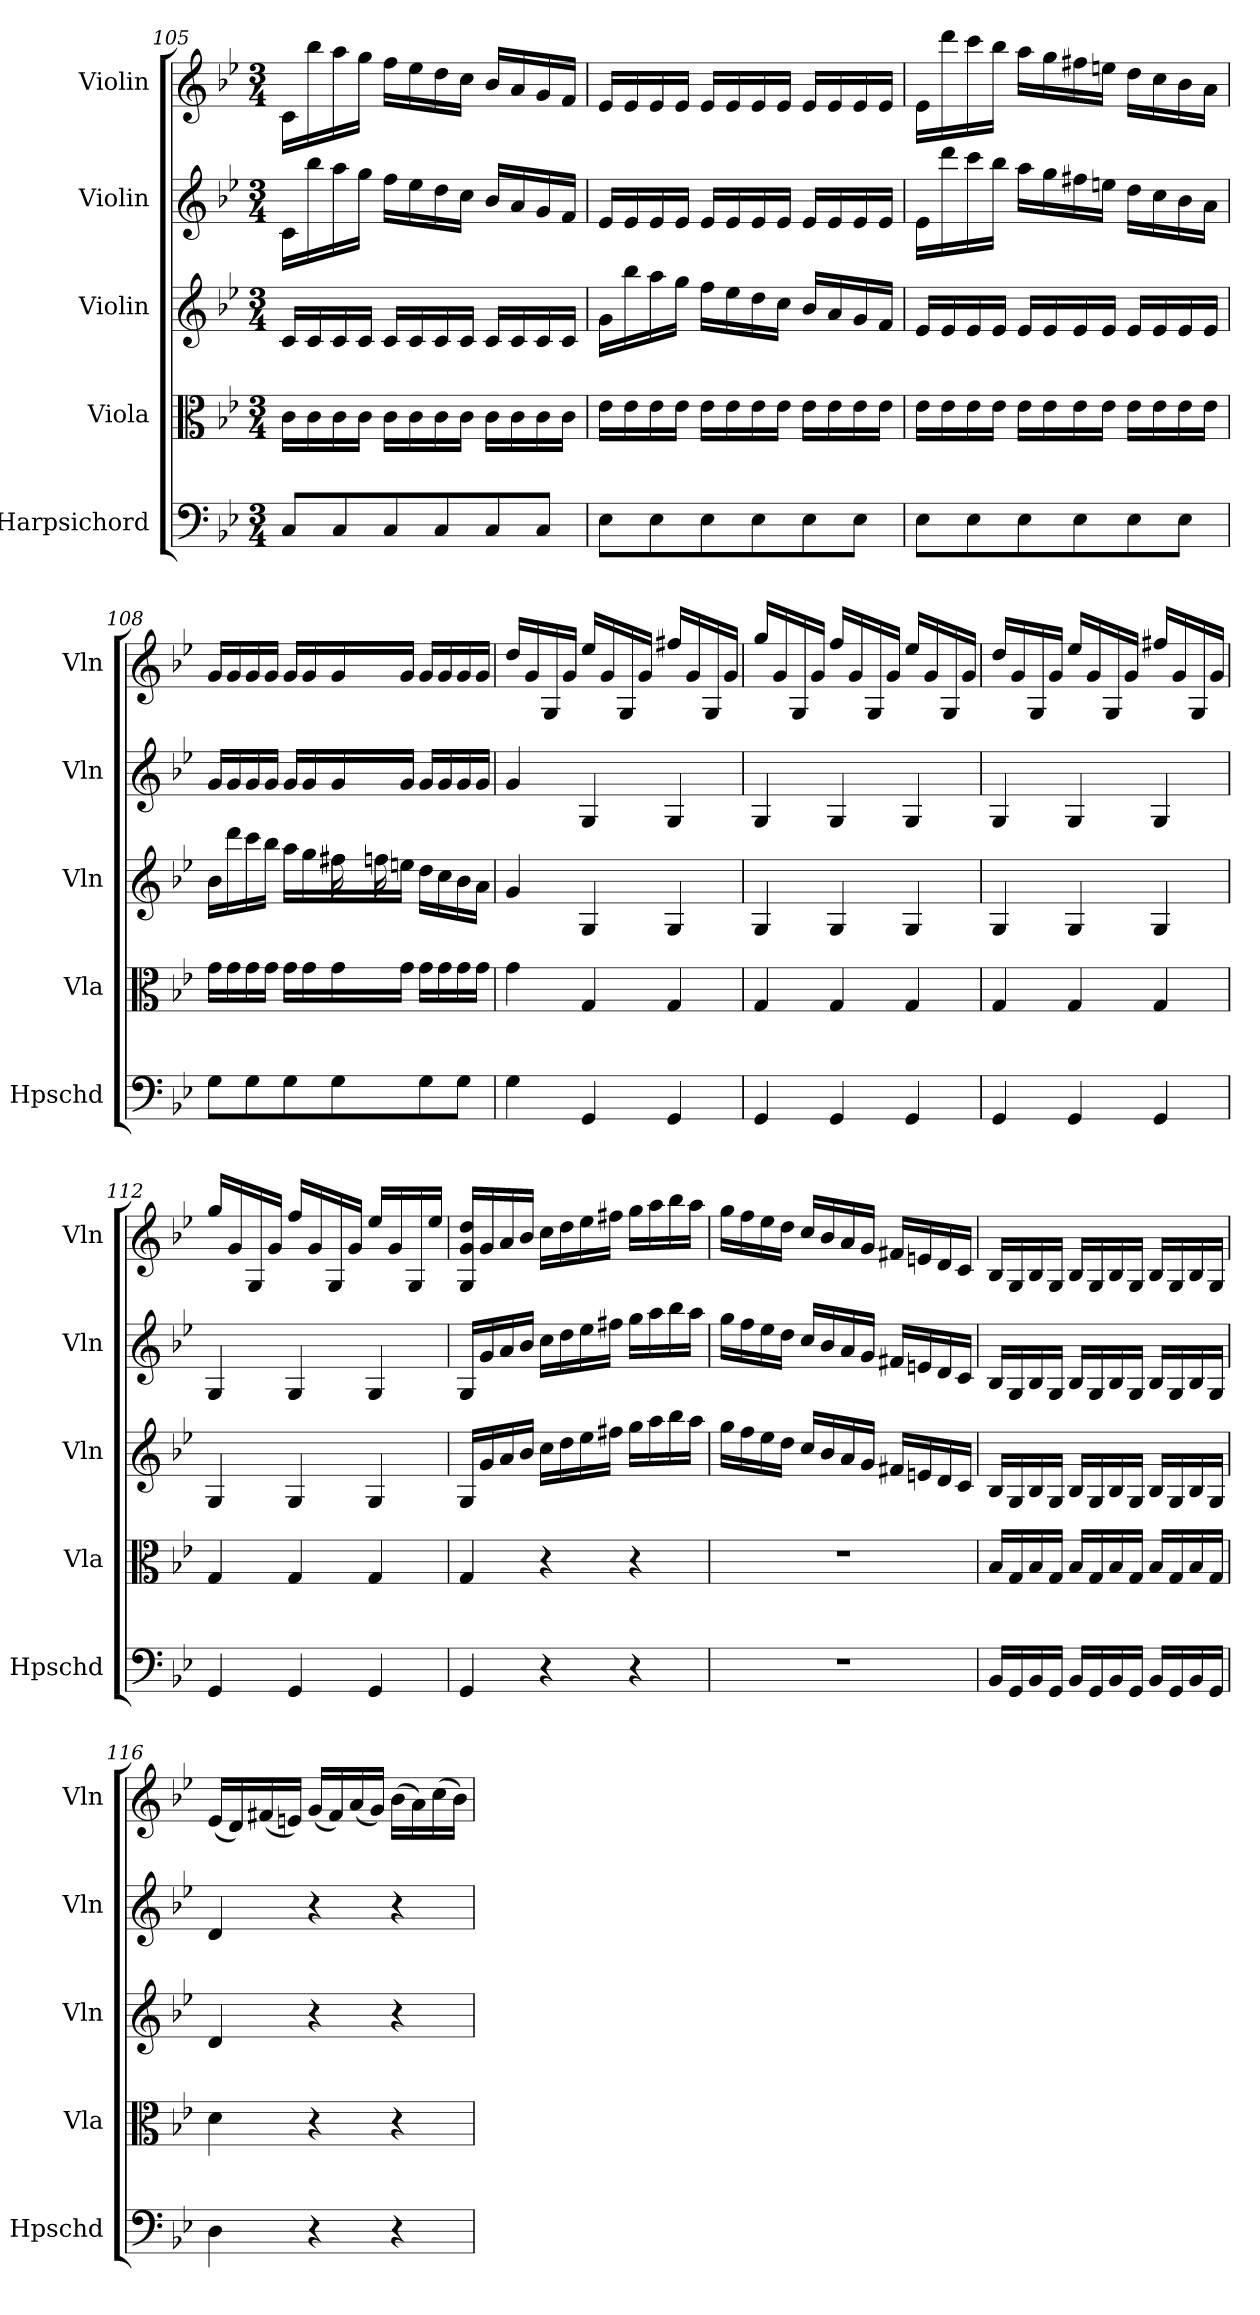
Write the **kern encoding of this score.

**kern	**kern	**kern	**kern	**kern
*part5	*part4	*part3	*part2	*part1
*staff5	*staff4	*staff3	*staff2	*staff1
*I"Harpsichord	*I"Viola	*I"Violin	*I"Violin	*I"Violin
*I'Hpschd	*I'Vla	*I'Vln	*I'Vln	*I'Vln
*clefF4	*clefC3	*clefG2	*clefG2	*clefG2
*k[b-e-]	*k[b-e-]	*k[b-e-]	*k[b-e-]	*k[b-e-]
*g:	*g:	*g:	*g:	*g:
*M3/4	*M3/4	*M3/4	*M3/4	*M3/4
=105	=105	=105	=105	=105
8C/L	16c\LL	16c/LL	16c/LL	16c/LL
.	16c\	16c/	16bb-\	16bb-\
8C/	16c\	16c/	16aa\	16aa\
.	16c\JJ	16c/JJ	16gg\JJ	16gg\JJ
8C/	16c\LL	16c/LL	16ff\LL	16ff\LL
.	16c\	16c/	16ee-\	16ee-\
8C/	16c\	16c/	16dd\	16dd\
.	16c\JJ	16c/JJ	16cc\JJ	16cc\JJ
8C/	16c\LL	16c/LL	16b-/LL	16b-/LL
.	16c\	16c/	16a/	16a/
8C/J	16c\	16c/	16g/	16g/
.	16c\JJ	16c/JJ	16f/JJ	16f/JJ
=106	=106	=106	=106	=106
8E-\L	16e-\LL	16g\LL	16e-/LL	16e-/LL
.	16e-\	16bb-\	16e-/	16e-/
8E-\	16e-\	16aa\	16e-/	16e-/
.	16e-\JJ	16gg\JJ	16e-/JJ	16e-/JJ
8E-\	16e-\LL	16ff\LL	16e-/LL	16e-/LL
.	16e-\	16ee-\	16e-/	16e-/
8E-\	16e-\	16dd\	16e-/	16e-/
.	16e-\JJ	16cc\JJ	16e-/JJ	16e-/JJ
8E-\	16e-\LL	16b-/LL	16e-/LL	16e-/LL
.	16e-\	16a/	16e-/	16e-/
8E-\J	16e-\	16g/	16e-/	16e-/
.	16e-\JJ	16f/JJ	16e-/JJ	16e-/JJ
=107	=107	=107	=107	=107
8E-\L	16e-\LL	16e-/LL	16e-/LL	16e-/LL
.	16e-\	16e-/	16ddd\	16ddd\
8E-\	16e-\	16e-/	16ccc\	16ccc\
.	16e-\JJ	16e-/JJ	16bb-\JJ	16bb-\JJ
8E-\	16e-\LL	16e-/LL	16aa\LL	16aa\LL
.	16e-\	16e-/	16gg\	16gg\
8E-\	16e-\	16e-/	16ff#X\	16ff#X\
.	16e-\JJ	16e-/JJ	16een\JJ	16een\JJ
8E-\	16e-\LL	16e-/LL	16dd\LL	16dd\LL
.	16e-\	16e-/	16cc\	16cc\
8E-\J	16e-\	16e-/	16b-\	16b-\
.	16e-\JJ	16e-/JJ	16a\JJ	16a\JJ
=108	=108	=108	=108	=108
*	*	*^	*	*
*	*	*	*^	*	*
8G\L	16g\LL	16b-\LL	4.ryy	4.ryy	16g/LL	16g/LL
.	16g\	16ddd\	.	.	16g/	16g/
8G\	16g\	16ccc\	.	.	16g/	16g/
.	16g\JJ	16bb-\JJ	.	.	16g/JJ	16g/JJ
8G\	16g\LL	16aa\LL	.	.	16g/LL	16g/LL
.	16g\	16gg\	.	.	16g/	16g/
8G\	16g\	16ff#X\	16ff#X\	16ffn\	16g/	16g/
.	16g\JJ	16een\JJ	4ryy	4ryy	16g/JJ	16g/JJ
8G\	16g\LL	16dd\LL	.	.	16g/LL	16g/LL
.	16g\	16cc\	.	.	16g/	16g/
8G\J	16g\	16b-\	.	.	16g/	16g/
.	16g\JJ	16a\JJ	16ryy	16ryy	16g/JJ	16g/JJ
*	*	*v	*v	*v	*	*
=109	=109	=109	=109	=109
4G\	4g\	4g/	4g/	16dd/LL
.	.	.	.	16g/
.	.	.	.	16G/
.	.	.	.	16g/JJ
4GG/	4G/	4G/	4G/	16ee-/LL
.	.	.	.	16g/
.	.	.	.	16G/
.	.	.	.	16g/JJ
4GG/	4G/	4G/	4G/	16ff#X/LL
.	.	.	.	16g/
.	.	.	.	16G/
.	.	.	.	16g/JJ
=110	=110	=110	=110	=110
4GG/	4G/	4G/	4G/	16gg/LL
.	.	.	.	16g/
.	.	.	.	16G/
.	.	.	.	16g/JJ
4GG/	4G/	4G/	4G/	16ff/LL
.	.	.	.	16g/
.	.	.	.	16G/
.	.	.	.	16g/JJ
4GG/	4G/	4G/	4G/	16ee-/LL
.	.	.	.	16g/
.	.	.	.	16G/
.	.	.	.	16g/JJ
=111	=111	=111	=111	=111
4GG/	4G/	4G/	4G/	16dd/LL
.	.	.	.	16g/
.	.	.	.	16G/
.	.	.	.	16g/JJ
4GG/	4G/	4G/	4G/	16ee-/LL
.	.	.	.	16g/
.	.	.	.	16G/
.	.	.	.	16g/JJ
4GG/	4G/	4G/	4G/	16ff#X/LL
.	.	.	.	16g/
.	.	.	.	16G/
.	.	.	.	16g/JJ
=112	=112	=112	=112	=112
4GG/	4G/	4G/	4G/	16gg/LL
.	.	.	.	16g/
.	.	.	.	16G/
.	.	.	.	16g/JJ
4GG/	4G/	4G/	4G/	16ff/LL
.	.	.	.	16g/
.	.	.	.	16G/
.	.	.	.	16g/JJ
4GG/	4G/	4G/	4G/	16ee-/LL
.	.	.	.	16g/
.	.	.	.	16G/
.	.	.	.	16ee-/JJ
=113	=113	=113	=113	=113
4GG/	4G/	16G/LL	16G/LL	16G/ 16g/ 16dd/LL
.	.	16g/	16g/	16g/
.	.	16a/	16a/	16a/
.	.	16b-/JJ	16b-/JJ	16b-/JJ
4r	4r	16cc\LL	16cc\LL	16cc\LL
.	.	16dd\	16dd\	16dd\
.	.	16ee-\	16ee-\	16ee-\
.	.	16ff#X\JJ	16ff#X\JJ	16ff#X\JJ
4r	4r	16gg\LL	16gg\LL	16gg\LL
.	.	16aa\	16aa\	16aa\
.	.	16bb-\	16bb-\	16bb-\
.	.	16aa\JJ	16aa\JJ	16aa\JJ
=114	=114	=114	=114	=114
2.r	2.r	16gg\LL	16gg\LL	16gg\LL
.	.	16ff\	16ff\	16ff\
.	.	16ee-\	16ee-\	16ee-\
.	.	16dd\JJ	16dd\JJ	16dd\JJ
.	.	16cc/LL	16cc/LL	16cc/LL
.	.	16b-/	16b-/	16b-/
.	.	16a/	16a/	16a/
.	.	16g/JJ	16g/JJ	16g/JJ
.	.	16f#X/LL	16f#X/LL	16f#X/LL
.	.	16en/	16en/	16en/
.	.	16d/	16d/	16d/
.	.	16c/JJ	16c/JJ	16c/JJ
=115	=115	=115	=115	=115
16BB-/LL	16B-/LL	16B-/LL	16B-/LL	16B-/LL
16GG/	16G/	16G/	16G/	16G/
16BB-/	16B-/	16B-/	16B-/	16B-/
16GG/JJ	16G/JJ	16G/JJ	16G/JJ	16G/JJ
16BB-/LL	16B-/LL	16B-/LL	16B-/LL	16B-/LL
16GG/	16G/	16G/	16G/	16G/
16BB-/	16B-/	16B-/	16B-/	16B-/
16GG/JJ	16G/JJ	16G/JJ	16G/JJ	16G/JJ
16BB-/LL	16B-/LL	16B-/LL	16B-/LL	16B-/LL
16GG/	16G/	16G/	16G/	16G/
16BB-/	16B-/	16B-/	16B-/	16B-/
16GG/JJ	16G/JJ	16G/JJ	16G/JJ	16G/JJ
=116	=116	=116	=116	=116
4D\	4d\	4d/	4d/	(16e-/LL
.	.	.	.	16d/)
.	.	.	.	(16f#X/
.	.	.	.	16en/JJ)
4r	4r	4r	4r	(16g/LL
.	.	.	.	16f#/)
.	.	.	.	(16a/
.	.	.	.	16g/JJ)
4r	4r	4r	4r	(16b-\LL
.	.	.	.	16a\)
.	.	.	.	(16cc\
.	.	.	.	16b-\JJ)
=	=	=	=	=
*-	*-	*-	*-	*-
